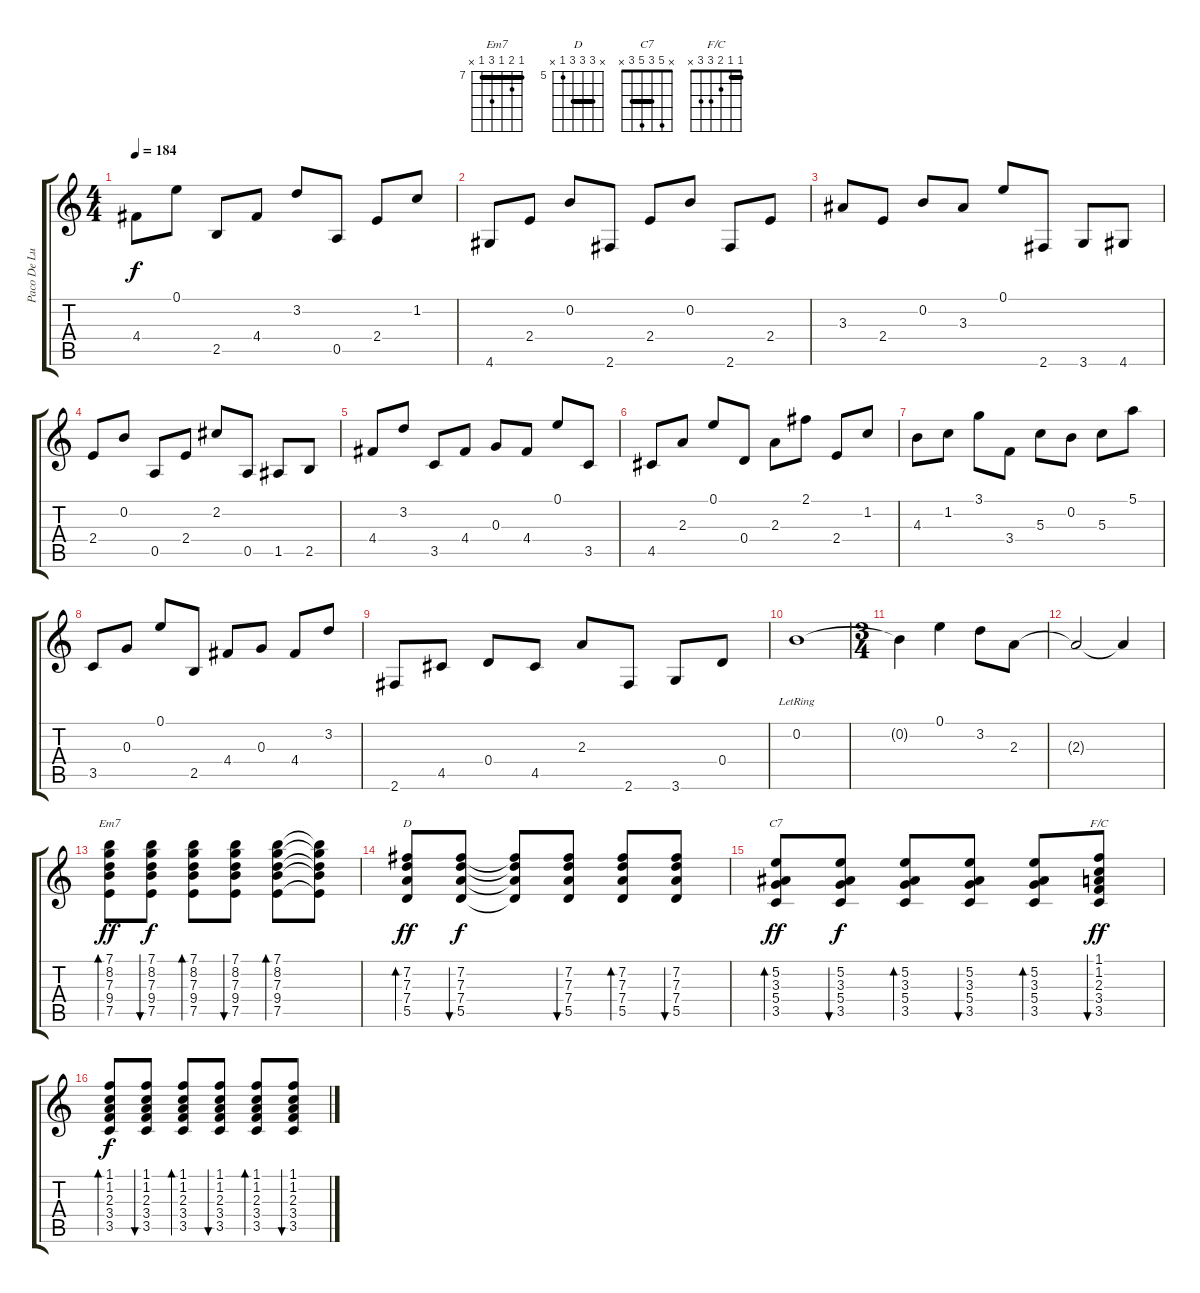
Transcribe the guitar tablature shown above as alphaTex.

\track ("Paco De Lucia" "Paco De Lu") {instrument acousticguitarnylon}
\staff {score tabs}
\tuning (E4 B3 G3 D3 A2 E2) {hide}
\chord ("Em7" 7 8 7 9 7 x) {firstfret 7 barre 7}
\chord ("D" x 7 7 7 5 x) {firstfret 5 barre 7}
\chord ("C7" x 5 3 5 3 x) {barre 3}
\chord ("F/C" 1 1 2 3 3 x) {barre 1}
\ts (4 4)
\tempo 184
\clef g2
\ks c
4.4.8{dy f} 0.1.8 2.5.8 4.4.8 3.2.8 0.5.8 2.4.8 1.2.8 |
4.6.8 2.4.8 0.2.8 2.6.8 2.4.8 0.2.8 2.6.8 2.4.8 |
3.3.8 2.4.8 0.2.8 3.3.8 0.1.8 2.6.8 3.6.8 4.6.8 |
2.4.8 0.2.8 0.5.8 2.4.8 2.2.8 0.5.8 1.5.8 2.5.8 |
4.4.8 3.2.8 3.5.8 4.4.8 0.3.8 4.4.8 0.1.8 3.5.8 |
4.5.8 2.3.8 0.1.8 0.4.8 2.3.8 2.1.8 2.4.8 1.2.8 |
4.3.8 1.2.8 3.1.8 3.4.8 5.3.8 0.2.8 5.3.8 5.1.8 |
3.5.8 0.3.8 0.1.8 2.5.8 4.4.8 0.3.8 4.4.8 3.2.8 |
2.6.8 4.5.8 0.4.8 4.5.8 2.3.8 2.6.8 3.6.8 0.4.8 |
0.2{lr}.1 |
\ts (3 4)
0.2{t}.4 0.1.4 3.2.8 2.3.8 |
2.3{t}.2 2.3{t}.4 |
(7.1 8.2 7.3 9.4 7.5).8{bd 60 ch "Em7" dy ff} (7.1 8.2 7.3 9.4 7.5).8{bu 60 dy f} (7.1 8.2 7.3 9.4 7.5).8{bd 60} (7.1 8.2 7.3 9.4 7.5).8{bu 60} (7.1 8.2 7.3 9.4 7.5).8{bd 60} (7.1{t} 8.2{t} 7.3{t} 9.4{t} 7.5{t}).8 |
(7.2 7.3 7.4 5.5).8{bd 60 ch "D" dy ff} (7.2 7.3 7.4 5.5).8{bu 60 dy f} (7.2{t} 7.3{t} 7.4{t} 5.5{t}).8 (7.2 7.3 7.4 5.5).8{bu 60} (7.2 7.3 7.4 5.5).8{bd 60} (7.2 7.3 7.4 5.5).8{bu 60} |
(5.2 3.3 5.4 3.5).8{bd 60 ch "C7" dy ff} (5.2 3.3 5.4 3.5).8{bu 60 dy f} (5.2 3.3 5.4 3.5).8{bd 60} (5.2 3.3 5.4 3.5).8{bu 60} (5.2 3.3 5.4 3.5).8{bd 60} (1.1 1.2 2.3 3.4 3.5).8{bu 60 ch "F/C" dy ff} |
(1.1 1.2 2.3 3.4 3.5).8{bd 60 dy f} (1.1 1.2 2.3 3.4 3.5).8{bu 60} (1.1 1.2 2.3 3.4 3.5).8{bd 60} (1.1 1.2 2.3 3.4 3.5).8{bu 60} (1.1 1.2 2.3 3.4 3.5).8{bd 60} (1.1 1.2 2.3 3.4 3.5).8{bu 60}
